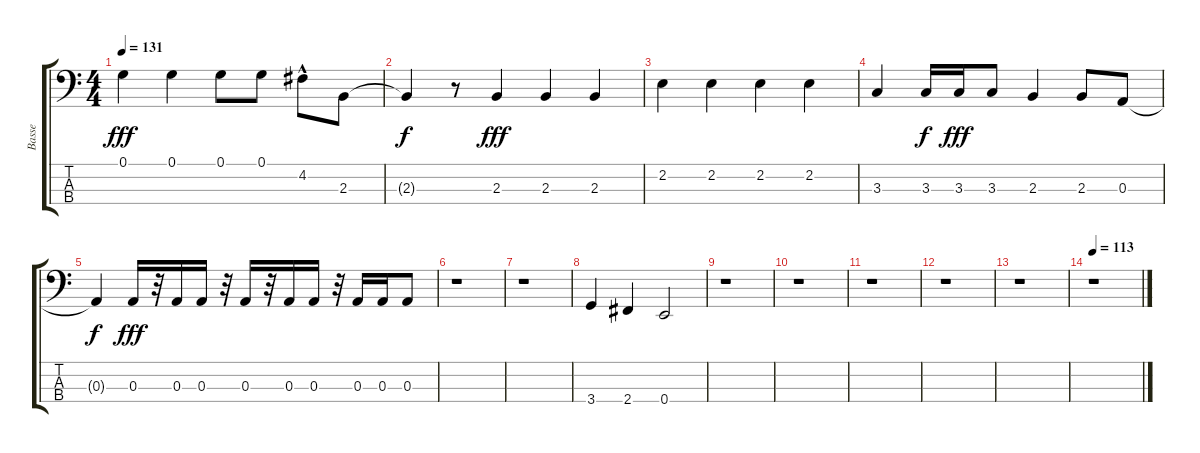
\track ("Basse   " "Basse   ") {instrument electricbassfinger}
\staff {score tabs}
\tuning (G2 D2 A1 E1) {hide}
\ts (4 4)
\tempo 131
\clef f4
\ks c
0.1.4{dy fff} 0.1.4 0.1.8 0.1.8 4.2{hac}.8 2.3.8 |
2.3{t}.4{dy f} r.8 2.3.4{dy fff} 2.3.4 2.3.4 |
2.2.4 2.2.4 2.2.4 2.2.4 |
3.3.4 3.3.16{dy f} 3.3.16{dy fff} 3.3.8 2.3.4 2.3.8 0.3.8 |
0.3{t}.4{dy f} 0.3.16{dy fff} r.32 0.3.16 0.3.16 r.32 0.3.16 r.32 0.3.16 0.3.16 r.32 0.3.16 0.3.16 0.3.8 |
r.1 |
r.1 |
3.4.4 2.4.4 0.4.2 |
r.1 |
r.1 |
r.1 |
r.1 |
r.1 |
\tempo 113
r.1
